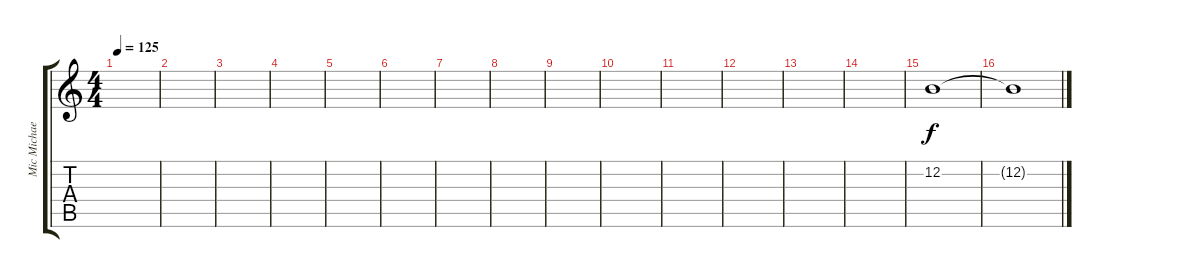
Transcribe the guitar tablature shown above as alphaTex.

\track ("Mic Michaeli" "Mic Michae") {instrument lead1square}
\staff {score tabs}
\tuning (E4 B3 G3 D3 A2 E2) {hide}
\ts (4 4)
\tempo 125
\clef g2
\ks c
|
|
|
|
|
|
|
|
|
|
|
|
|
|
12.2.1 |
12.2{t}.1
